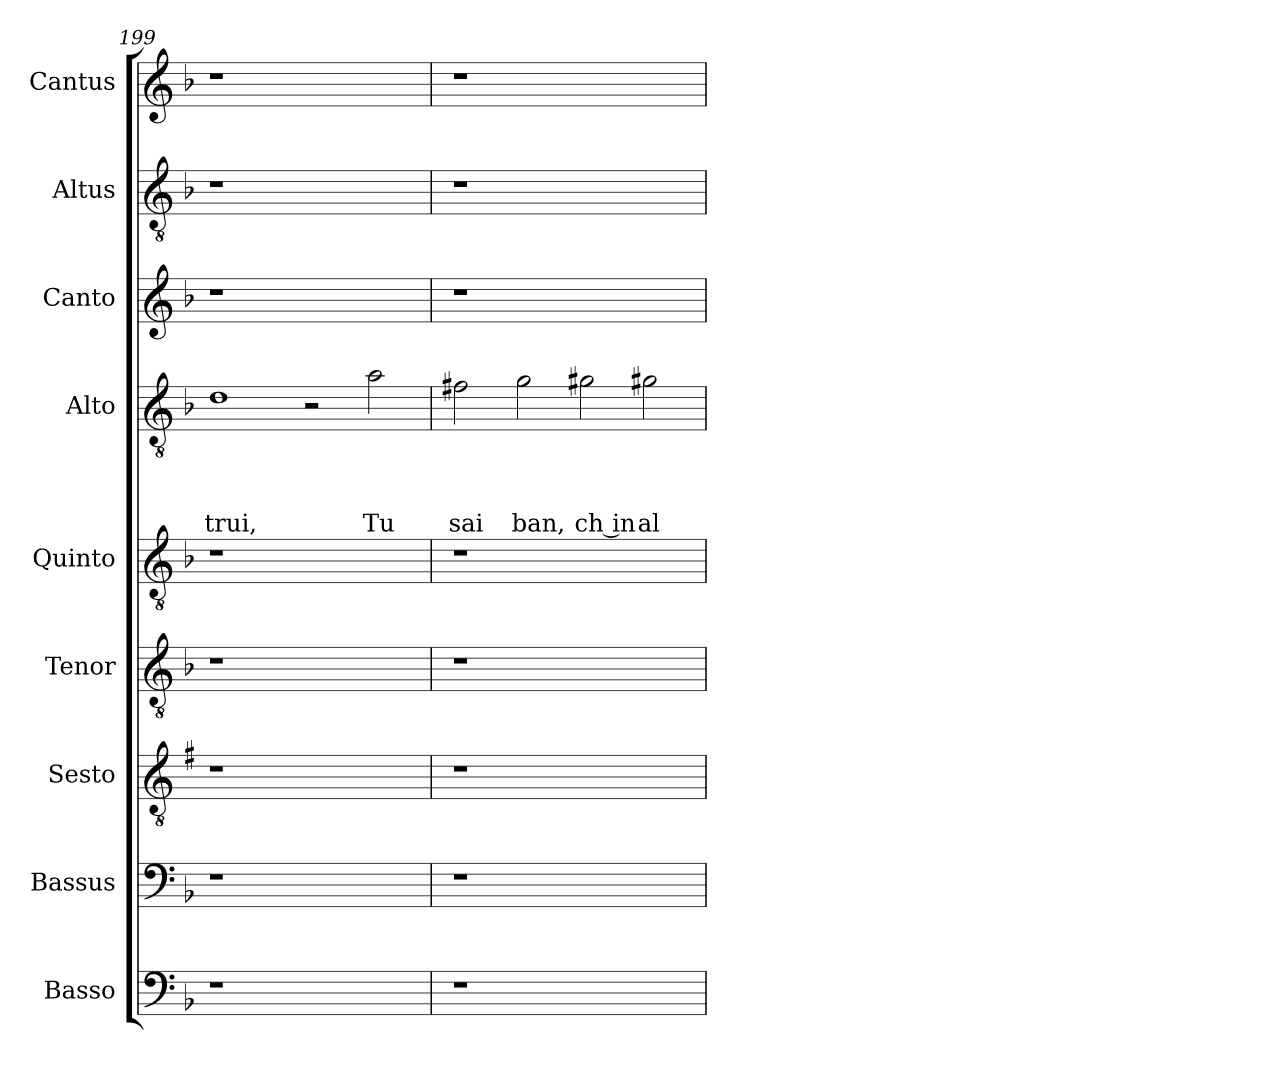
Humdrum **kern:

**kern	**kern	**kern	**kern	**kern	**kern	**text	**text	**text	**text	**kern	**kern	**kern
*part9	*part8	*part7	*part6	*part5	*part4	*part4	*part4	*part4	*part4	*part3	*part2	*part1
*staff9	*staff8	*staff7	*staff6	*staff5	*staff4	*staff4	*staff4	*staff4	*staff4	*staff3	*staff2	*staff1
*I"Basso	*I"Bassus	*I"Sesto	*I"Tenor	*I"Quinto	*I"Alto	*	*	*	*	*I"Canto	*I"Altus	*I"Cantus
*	*	*I'Sesto	*I'Tenor	*I'Quinto	*I'Alto	*	*	*	*	*I'Canto	*I'Altus	*I'Cantus
*clefF4	*clefF4	*clefGv2	*clefGv2	*clefGv2	*clefGv2	*	*	*	*	*clefG2	*clefGv2	*clefG2
*k[b-]	*k[b-]	*k[f#]	*k[b-]	*k[b-]	*k[b-]	*	*	*	*	*k[b-]	*k[b-]	*k[b-]
*F:	*F:	*G:	*F:	*F:	*F:	*	*	*	*	*F:	*F:	*F:
=199	=199	=199	=199	=199	=199	=199	=199	=199	=199	=199	=199	=199
!	!	!	!	!	!	!	!	!	!LO:LY:b	!	!	!
1r	1r	1r	1r	1r	1d	.	.	.	trui,	1r	1r	1r
1ryy	1ryy	1ryy	1ryy	1ryy	2r	.	.	.	.	1ryy	1ryy	1ryy
!	!	!	!	!	!	!	!	!	!LO:LY:b	!	!	!
.	.	.	.	.	2a\	.	.	.	Tu	.	.	.
=200	=200	=200	=200	=200	=200	=200	=200	=200	=200	=200	=200	=200
!	!	!	!	!	!	!	!	!	!LO:LY:b	!	!	!
1r	1r	1r	1r	1r	2f#X\	.	.	.	sai	1r	1r	1r
!	!	!	!	!	!	!	!	!	!LO:LY:b	!	!	!
.	.	.	.	.	2g\	.	.	.	ban,	.	.	.
!	!	!	!	!	!	!	!	!	!LO:LY:b:rj	!	!	!
1ryy	1ryy	1ryy	1ryy	1ryy	2g#X\	.	.	.	ch in	1ryy	1ryy	1ryy
!	!	!	!	!	!	!	!	!	!LO:LY:b	!	!	!
.	.	.	.	.	2g#X\	.	.	.	al	.	.	.
=	=	=	=	=	=	=	=	=	=	=	=	=
*-	*-	*-	*-	*-	*-	*-	*-	*-	*-	*-	*-	*-
